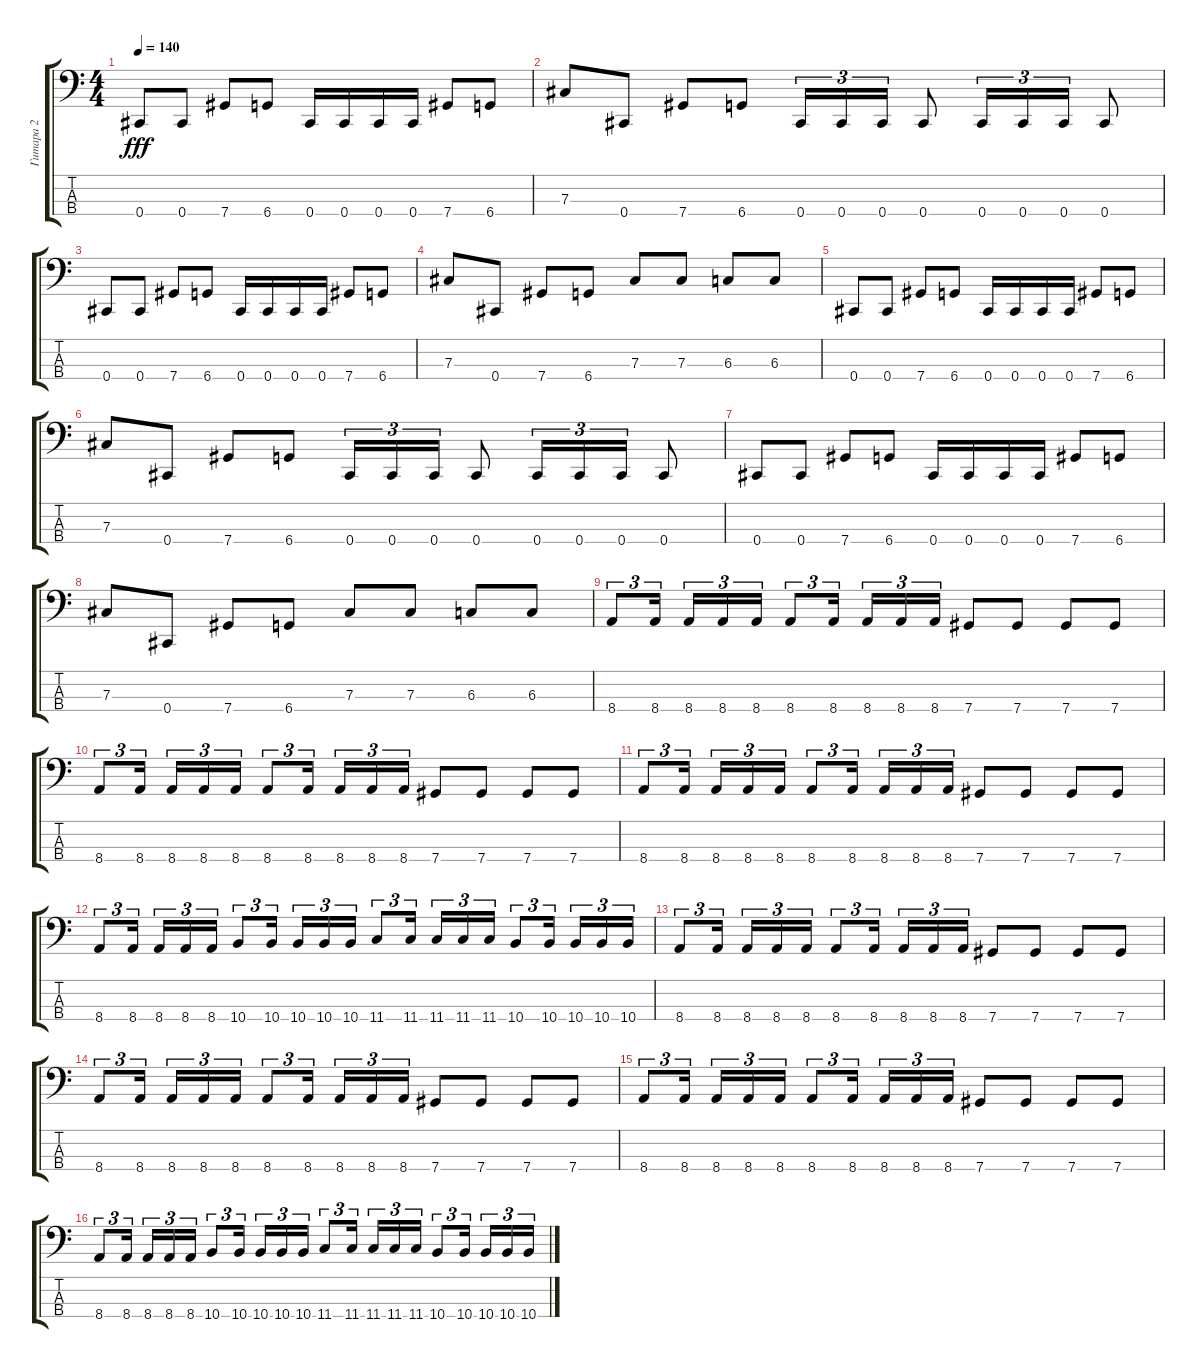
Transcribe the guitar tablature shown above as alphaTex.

\track ("Гитара 2" "Гитара 2") {instrument electricbassfinger}
\staff {score tabs}
\tuning (E2 B1 Gb1 Db1) {hide}
\ts (4 4)
\tempo 140
\clef f4
\ks c
0.4.8{dy fff} 0.4.8 7.4.8 6.4.8 0.4.16 0.4.16 0.4.16 0.4.16 7.4.8 6.4.8 |
7.3.8 0.4.8 7.4.8 6.4.8 0.4.16{tu (3 2)} 0.4.16{tu (3 2)} 0.4.16{tu (3 2)} 0.4.8 0.4.16{tu (3 2)} 0.4.16{tu (3 2)} 0.4.16{tu (3 2)} 0.4.8 |
0.4.8 0.4.8 7.4.8 6.4.8 0.4.16 0.4.16 0.4.16 0.4.16 7.4.8 6.4.8 |
7.3.8 0.4.8 7.4.8 6.4.8 7.3.8 7.3.8 6.3.8 6.3.8 |
0.4.8 0.4.8 7.4.8 6.4.8 0.4.16 0.4.16 0.4.16 0.4.16 7.4.8 6.4.8 |
7.3.8 0.4.8 7.4.8 6.4.8 0.4.16{tu (3 2)} 0.4.16{tu (3 2)} 0.4.16{tu (3 2)} 0.4.8 0.4.16{tu (3 2)} 0.4.16{tu (3 2)} 0.4.16{tu (3 2)} 0.4.8 |
0.4.8 0.4.8 7.4.8 6.4.8 0.4.16 0.4.16 0.4.16 0.4.16 7.4.8 6.4.8 |
7.3.8 0.4.8 7.4.8 6.4.8 7.3.8 7.3.8 6.3.8 6.3.8 |
8.4.8{tu (3 2)} 8.4.16{tu (3 2) beam splitsecondary} 8.4.16{tu (3 2)} 8.4.16{tu (3 2)} 8.4.16{tu (3 2)} 8.4.8{tu (3 2)} 8.4.16{tu (3 2) beam splitsecondary} 8.4.16{tu (3 2)} 8.4.16{tu (3 2)} 8.4.16{tu (3 2)} 7.4.8 7.4.8 7.4.8 7.4.8 |
8.4.8{tu (3 2)} 8.4.16{tu (3 2) beam splitsecondary} 8.4.16{tu (3 2)} 8.4.16{tu (3 2)} 8.4.16{tu (3 2)} 8.4.8{tu (3 2)} 8.4.16{tu (3 2) beam splitsecondary} 8.4.16{tu (3 2)} 8.4.16{tu (3 2)} 8.4.16{tu (3 2)} 7.4.8 7.4.8 7.4.8 7.4.8 |
8.4.8{tu (3 2)} 8.4.16{tu (3 2) beam splitsecondary} 8.4.16{tu (3 2)} 8.4.16{tu (3 2)} 8.4.16{tu (3 2)} 8.4.8{tu (3 2)} 8.4.16{tu (3 2) beam splitsecondary} 8.4.16{tu (3 2)} 8.4.16{tu (3 2)} 8.4.16{tu (3 2)} 7.4.8 7.4.8 7.4.8 7.4.8 |
8.4.8{tu (3 2)} 8.4.16{tu (3 2) beam splitsecondary} 8.4.16{tu (3 2)} 8.4.16{tu (3 2)} 8.4.16{tu (3 2)} 10.4.8{tu (3 2)} 10.4.16{tu (3 2) beam splitsecondary} 10.4.16{tu (3 2)} 10.4.16{tu (3 2)} 10.4.16{tu (3 2)} 11.4.8{tu (3 2)} 11.4.16{tu (3 2) beam splitsecondary} 11.4.16{tu (3 2)} 11.4.16{tu (3 2)} 11.4.16{tu (3 2)} 10.4.8{tu (3 2)} 10.4.16{tu (3 2) beam splitsecondary} 10.4.16{tu (3 2)} 10.4.16{tu (3 2)} 10.4.16{tu (3 2)} |
8.4.8{tu (3 2)} 8.4.16{tu (3 2) beam splitsecondary} 8.4.16{tu (3 2)} 8.4.16{tu (3 2)} 8.4.16{tu (3 2)} 8.4.8{tu (3 2)} 8.4.16{tu (3 2) beam splitsecondary} 8.4.16{tu (3 2)} 8.4.16{tu (3 2)} 8.4.16{tu (3 2)} 7.4.8 7.4.8 7.4.8 7.4.8 |
8.4.8{tu (3 2)} 8.4.16{tu (3 2) beam splitsecondary} 8.4.16{tu (3 2)} 8.4.16{tu (3 2)} 8.4.16{tu (3 2)} 8.4.8{tu (3 2)} 8.4.16{tu (3 2) beam splitsecondary} 8.4.16{tu (3 2)} 8.4.16{tu (3 2)} 8.4.16{tu (3 2)} 7.4.8 7.4.8 7.4.8 7.4.8 |
8.4.8{tu (3 2)} 8.4.16{tu (3 2) beam splitsecondary} 8.4.16{tu (3 2)} 8.4.16{tu (3 2)} 8.4.16{tu (3 2)} 8.4.8{tu (3 2)} 8.4.16{tu (3 2) beam splitsecondary} 8.4.16{tu (3 2)} 8.4.16{tu (3 2)} 8.4.16{tu (3 2)} 7.4.8 7.4.8 7.4.8 7.4.8 |
8.4.8{tu (3 2)} 8.4.16{tu (3 2) beam splitsecondary} 8.4.16{tu (3 2)} 8.4.16{tu (3 2)} 8.4.16{tu (3 2)} 10.4.8{tu (3 2)} 10.4.16{tu (3 2) beam splitsecondary} 10.4.16{tu (3 2)} 10.4.16{tu (3 2)} 10.4.16{tu (3 2)} 11.4.8{tu (3 2)} 11.4.16{tu (3 2) beam splitsecondary} 11.4.16{tu (3 2)} 11.4.16{tu (3 2)} 11.4.16{tu (3 2)} 10.4.8{tu (3 2)} 10.4.16{tu (3 2) beam splitsecondary} 10.4.16{tu (3 2)} 10.4.16{tu (3 2)} 10.4.16{tu (3 2)}
